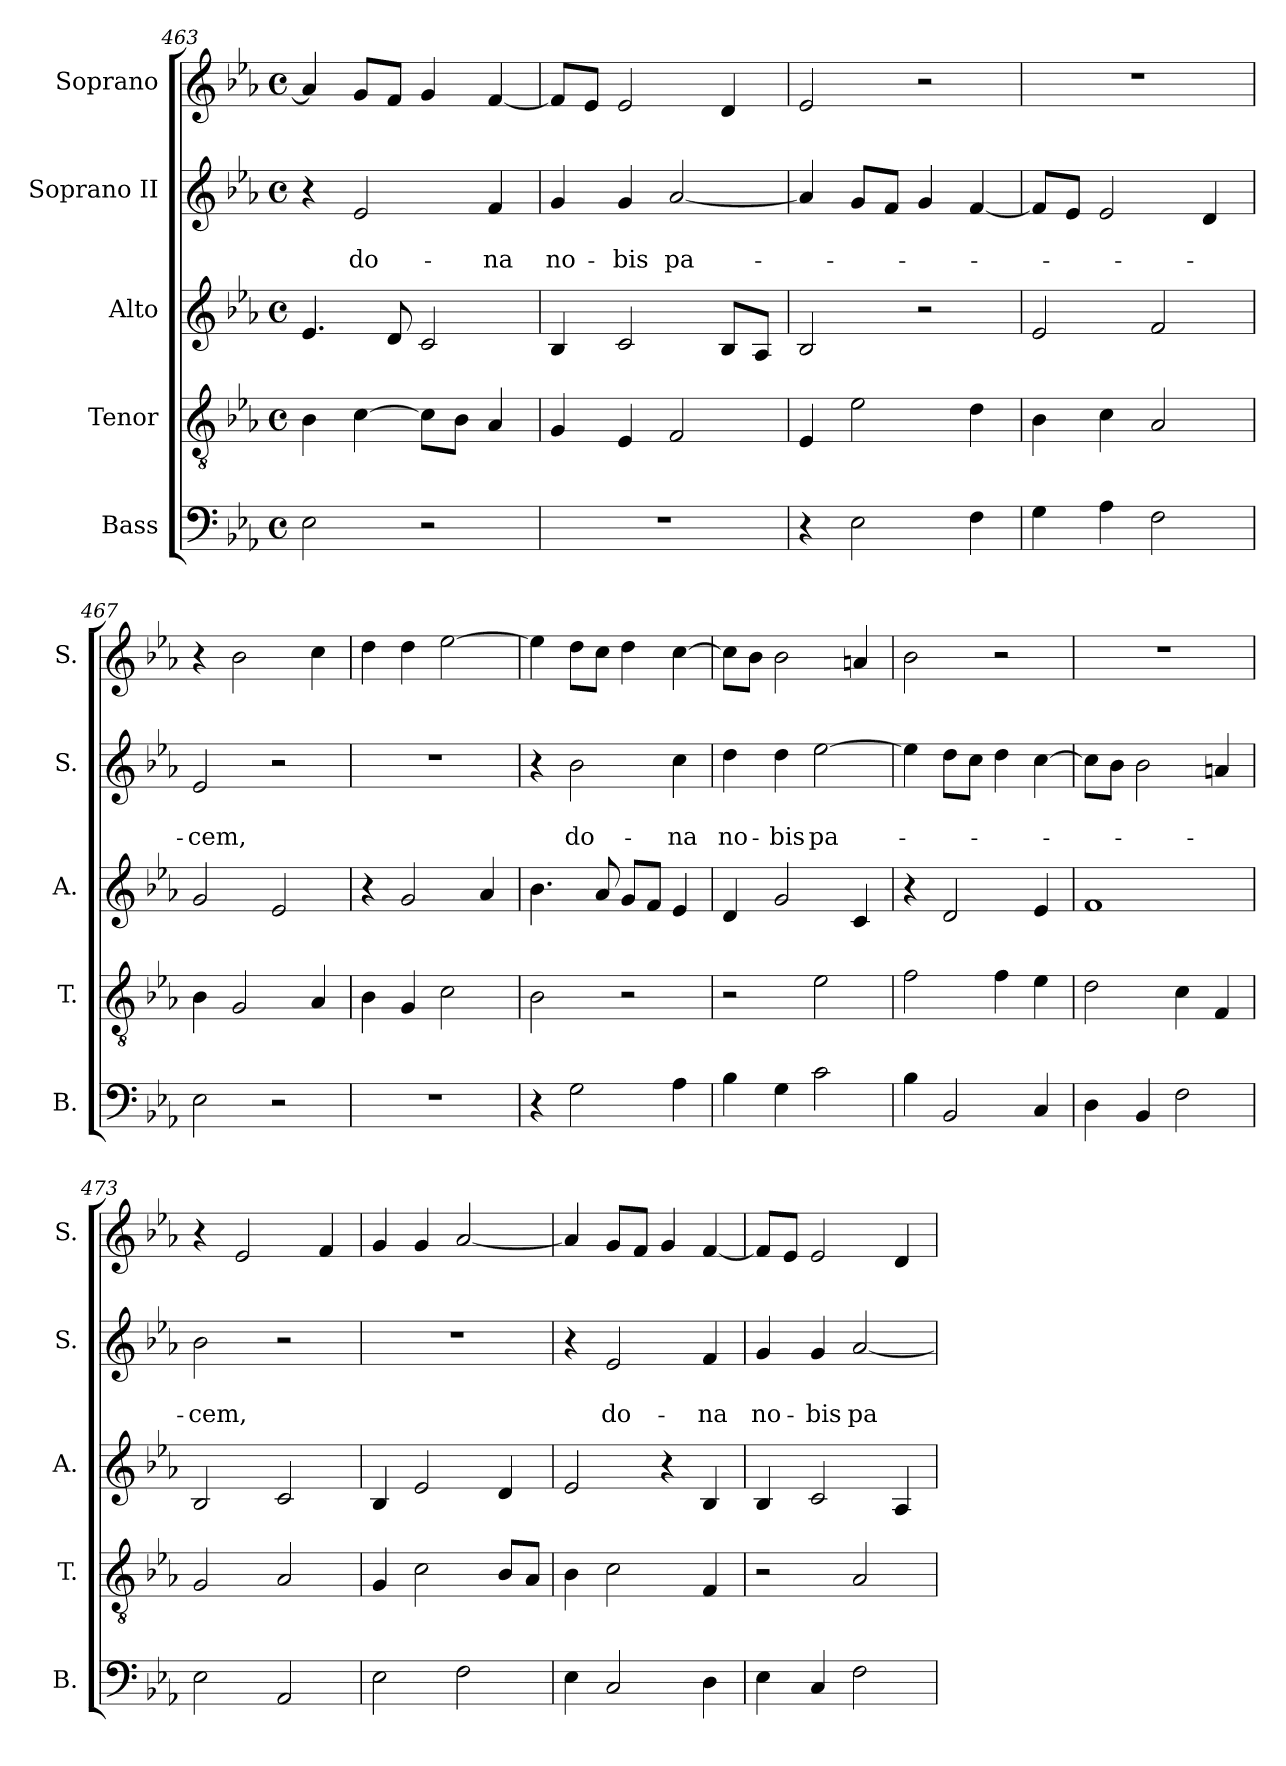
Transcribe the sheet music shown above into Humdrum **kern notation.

**kern	**kern	**kern	**kern	**text	**text	**kern
*part5	*part4	*part3	*part2	*part2	*part2	*part1
*staff5	*staff4	*staff3	*staff2	*staff2	*staff2	*staff1
*I"Bass	*I"Tenor	*I"Alto	*I"Soprano II	*	*	*I"Soprano
*I'B.	*I'T.	*I'A.	*I'S.	*	*	*I'S.
!!LO:PB:g=z
*clefF4	*clefGv2	*clefG2	*clefG2	*	*	*clefG2
*k[b-e-a-]	*k[b-e-a-]	*k[b-e-a-]	*k[b-e-a-]	*	*	*k[b-e-a-]
*E-:	*E-:	*E-:	*E-:	*	*	*E-:
*M4/4	*M4/4	*M4/4	*M4/4	*	*	*M4/4
*met(c)	*met(c)	*met(c)	*met(c)	*	*	*met(c)
=463	=463	=463	=463	=463	=463	=463
2E-\	4B-\	4.e-/	4r	.	.	4a-/]
!	!	!	!	!	!LO:LY:b	!
.	[>4c\	.	2e-/	.	do-	8g/L
.	.	8d/	.	.	.	8f/J
2r	8c\L]	2c/	.	.	.	4g/
.	8B-\J	.	.	.	.	.
!	!	!	!	!	!LO:LY:b	!
.	4A-/	.	4f/	.	-na	[<4f/
=464	=464	=464	=464	=464	=464	=464
!	!	!	!	!	!LO:LY:b	!
1r	4G/	4B-/	4g/	.	no-	8f/L]
.	.	.	.	.	.	8e-/J
!	!	!	!	!	!LO:LY:b	!
.	4E-/	2c/	4g/	.	-bis	2e-/
!	!	!	!	!	!LO:LY:b	!
.	2F/	.	[<2a-/	.	pa-	.
.	.	8B-/L	.	.	.	4d/
.	.	8A-/J	.	.	.	.
=465	=465	=465	=465	=465	=465	=465
4r	4E-/	2B-/	4a-/]	.	.	2e-/
2E-\	2e-\	.	8g/L	.	.	.
.	.	.	8f/J	.	.	.
.	.	2r	4g/	.	.	2r
4F\	4d\	.	[<4f/	.	.	.
=466	=466	=466	=466	=466	=466	=466
4G\	4B-\	2e-/	8f/L]	.	.	1r
.	.	.	8e-/J	.	.	.
4A-\	4c\	.	2e-/	.	.	.
2F\	2A-/	2f/	.	.	.	.
.	.	.	4d/	.	.	.
=467	=467	=467	=467	=467	=467	=467
!	!	!	!	!	!LO:LY:b	!
2E-\	4B-\	2g/	2e-/	.	-cem,	4r
.	2G/	.	.	.	.	2b-\
2r	.	2e-/	2r	.	.	.
.	4A-/	.	.	.	.	4cc\
!!LO:LB:g=z
=468	=468	=468	=468	=468	=468	=468
1r	4B-\	4r	1r	.	.	4dd\
.	4G/	2g/	.	.	.	4dd\
.	2c\	.	.	.	.	[>2ee-\
.	.	4a-/	.	.	.	.
=469	=469	=469	=469	=469	=469	=469
4r	2B-\	4.b-\	4r	.	.	4ee-\]
!	!	!	!	!	!LO:LY:b	!
2G\	.	.	2b-\	.	do-	8dd\L
.	.	8a-/	.	.	.	8cc\J
.	2r	8g/L	.	.	.	4dd\
.	.	8f/J	.	.	.	.
!	!	!	!	!	!LO:LY:b	!
4A-\	.	4e-/	4cc\	.	-na	[>4cc\
=470	=470	=470	=470	=470	=470	=470
!	!	!	!	!	!LO:LY:b	!
4B-\	2r	4d/	4dd\	.	no-	8cc\L]
.	.	.	.	.	.	8b-\J
!	!	!	!	!	!LO:LY:b	!
4G\	.	2g/	4dd\	.	-bis	2b-\
!	!	!	!	!	!LO:LY:b	!
2c\	2e-\	.	[>2ee-\	.	pa-	.
.	.	4c/	.	.	.	4an/
=471	=471	=471	=471	=471	=471	=471
4B-\	2f\	4r	4ee-\]	.	.	2b-\
2BB-/	.	2d/	8dd\L	.	.	.
.	.	.	8cc\J	.	.	.
.	4f\	.	4dd\	.	.	2r
4C/	4e-\	4e-/	[>4cc\	.	.	.
=472	=472	=472	=472	=472	=472	=472
4D\	2d\	1f	8cc\L]	.	.	1r
.	.	.	8b-\J	.	.	.
4BB-/	.	.	2b-\	.	.	.
2F\	4c\	.	.	.	.	.
.	4F/	.	4an/	.	.	.
!!LO:PB:g=z
=473	=473	=473	=473	=473	=473	=473
!	!	!	!	!	!LO:LY:b	!
2E-\	2G/	2B-/	2b-\	.	-cem,	4r
.	.	.	.	.	.	2e-/
2AA-/	2A-/	2c/	2r	.	.	.
.	.	.	.	.	.	4f/
=474	=474	=474	=474	=474	=474	=474
2E-\	4G/	4B-/	1r	.	.	4g/
.	2c\	2e-/	.	.	.	4g/
2F\	.	.	.	.	.	[<2a-/
.	8B-/L	4d/	.	.	.	.
.	8A-/J	.	.	.	.	.
=475	=475	=475	=475	=475	=475	=475
4E-\	4B-\	2e-/	4r	.	.	4a-/]
!	!	!	!	!	!LO:LY:b	!
2C/	2c\	.	2e-/	.	do-	8g/L
.	.	.	.	.	.	8f/J
.	.	4r	.	.	.	4g/
!	!	!	!	!	!LO:LY:b	!
4D\	4F/	4B-/	4f/	.	-na	[<4f/
=476	=476	=476	=476	=476	=476	=476
!	!	!	!	!	!LO:LY:b	!
4E-\	2r	4B-/	4g/	.	no-	8f/L]
.	.	.	.	.	.	8e-/J
!	!	!	!	!	!LO:LY:b	!
4C/	.	2c/	4g/	.	-bis	2e-/
!	!	!	!	!	!LO:LY:b	!
2F\	2A-/	.	[<2a-/	.	pa-	.
.	.	4A-/	.	.	.	4d/
=	=	=	=	=	=	=
*-	*-	*-	*-	*-	*-	*-
